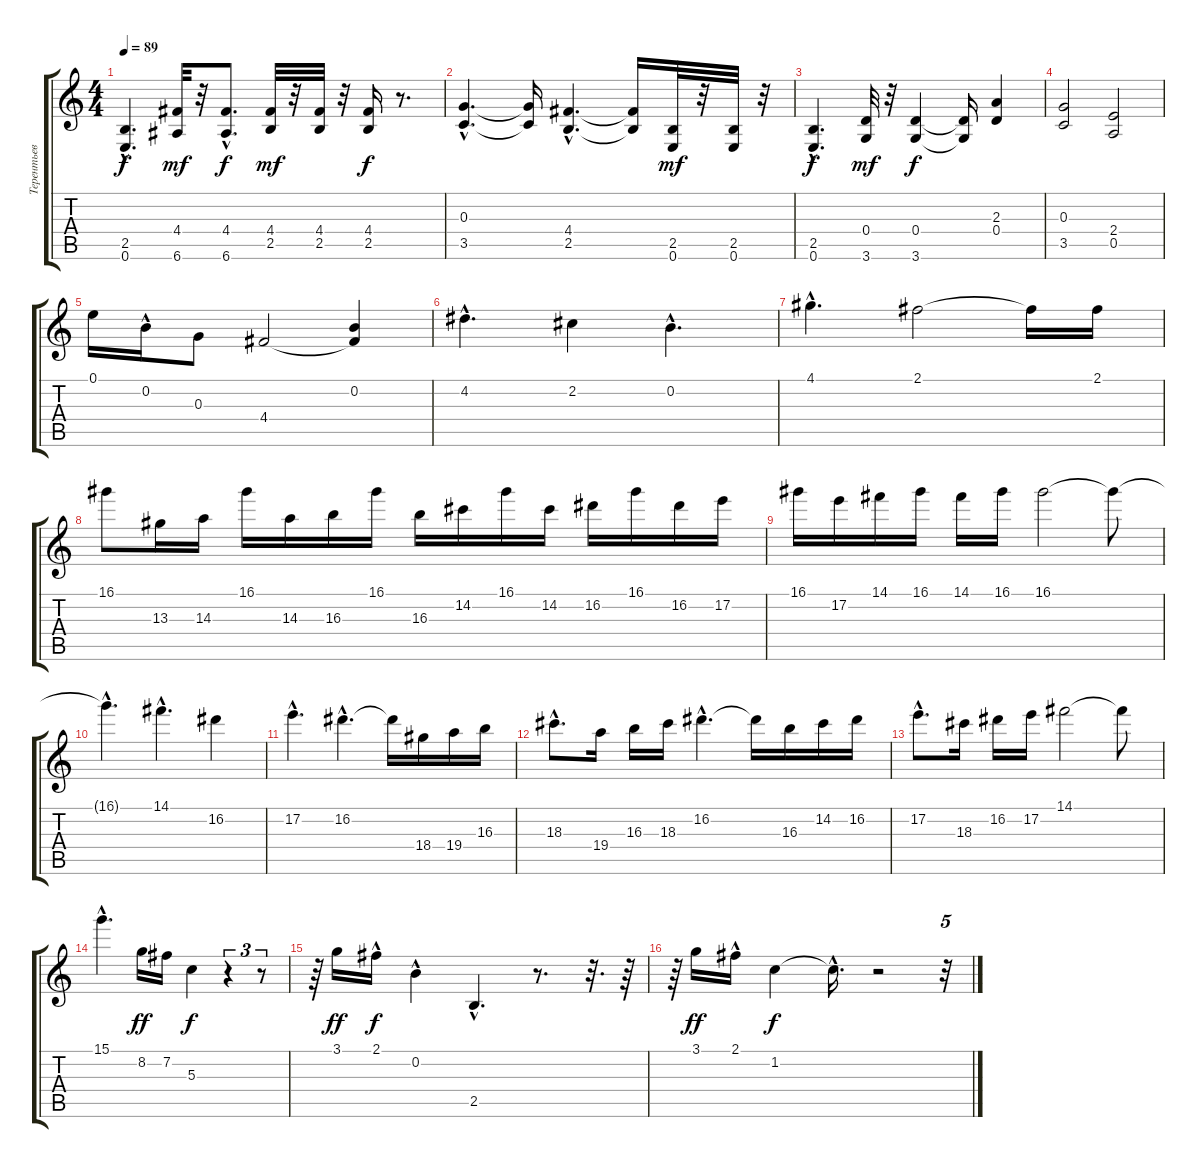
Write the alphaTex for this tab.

\track ("Терентьев" "Терентьев") {instrument distortionguitar}
\staff {score tabs}
\tuning (E4 B3 G3 D3 A2 E2) {hide}
\ts (4 4)
\tempo 89
\clef g2
\ks c
(2.5{hac} 0.6{hac}).4{d dy f} (4.4 6.6).32{dy mf} r.32 (4.4{hac} 6.6{hac}).8{d dy f} (4.4 2.5).32{dy mf} r.32 (4.4 2.5).32 r.32 (4.4 2.5).16{dy f} r.8{d} |
(0.3{hac} 3.5{hac}).4{d} (0.3{t} 3.5{t}).16 (4.4{hac} 2.5{hac}).4{d} (4.4{t} 2.5{t}).16 (2.5 0.6).32{dy mf} r.32 (2.5 0.6).32 r.32 |
(2.5{hac} 0.6{hac}).4{d dy f} (0.4 3.6).32{dy mf} r.32 (0.4 3.6).4{dy f} (0.4{t} 3.6{t}).16 (2.3 0.4).4 |
(0.3 3.5).2 (2.4 0.5).2 |
0.1.16{instrument acousticguitarsteel} 0.2{hac}.16 0.3.8 4.4.2 (0.2 4.4{t}).4{instrument distortionguitar} |
4.2{hac}.4{d} 2.2.4 0.2{hac}.4{d} |
4.1{hac}.4{d} 2.1.2 2.1{t}.16 2.1.16 |
16.1.8 13.3.16 14.3.16 16.1.16 14.3.16 16.3.16 16.1.16 16.3.16 14.2.16 16.1.16 14.2.16 16.2.16 16.1.16 16.2.16 17.2.16 |
16.1.16 17.2.16 14.1.16 16.1.16 14.1.16 16.1.16 16.1.2 16.1{t}.8 |
16.1{hac t}.4{d} 14.1{hac}.4{d} 16.2.4 |
17.2{hac}.4{d} 16.2{hac}.4{d} 16.2{t}.16 18.4.16 19.4.16 16.3.16 |
18.3{hac}.8{d} 19.4.16 16.3.16 18.3.16 16.2{hac}.4{d} 16.2{t}.16 16.3.16 14.2.16 16.2.16 |
17.2{hac}.8{d} 18.3.16 16.2.16 17.2.16 14.1.2 14.1{t}.8 |
15.1{hac}.4{d} 8.2.16{dy ff instrument acousticguitarsteel} 7.2.16 5.3.4{dy f} r.4{tu (3 2)} r.8{tu (3 2)} |
r.64 3.1.16{dy ff} 2.1{hac}.16{dy f} 0.2{hac}.4 2.5{hac}.4{d} r.8{d} r.32{d} r.64 |
r.64 3.1.16{dy ff} 2.1{hac}.16 1.2.4{dy f} 1.2{hac t}.16{d} r.2 r.32{tu (5 4)}
